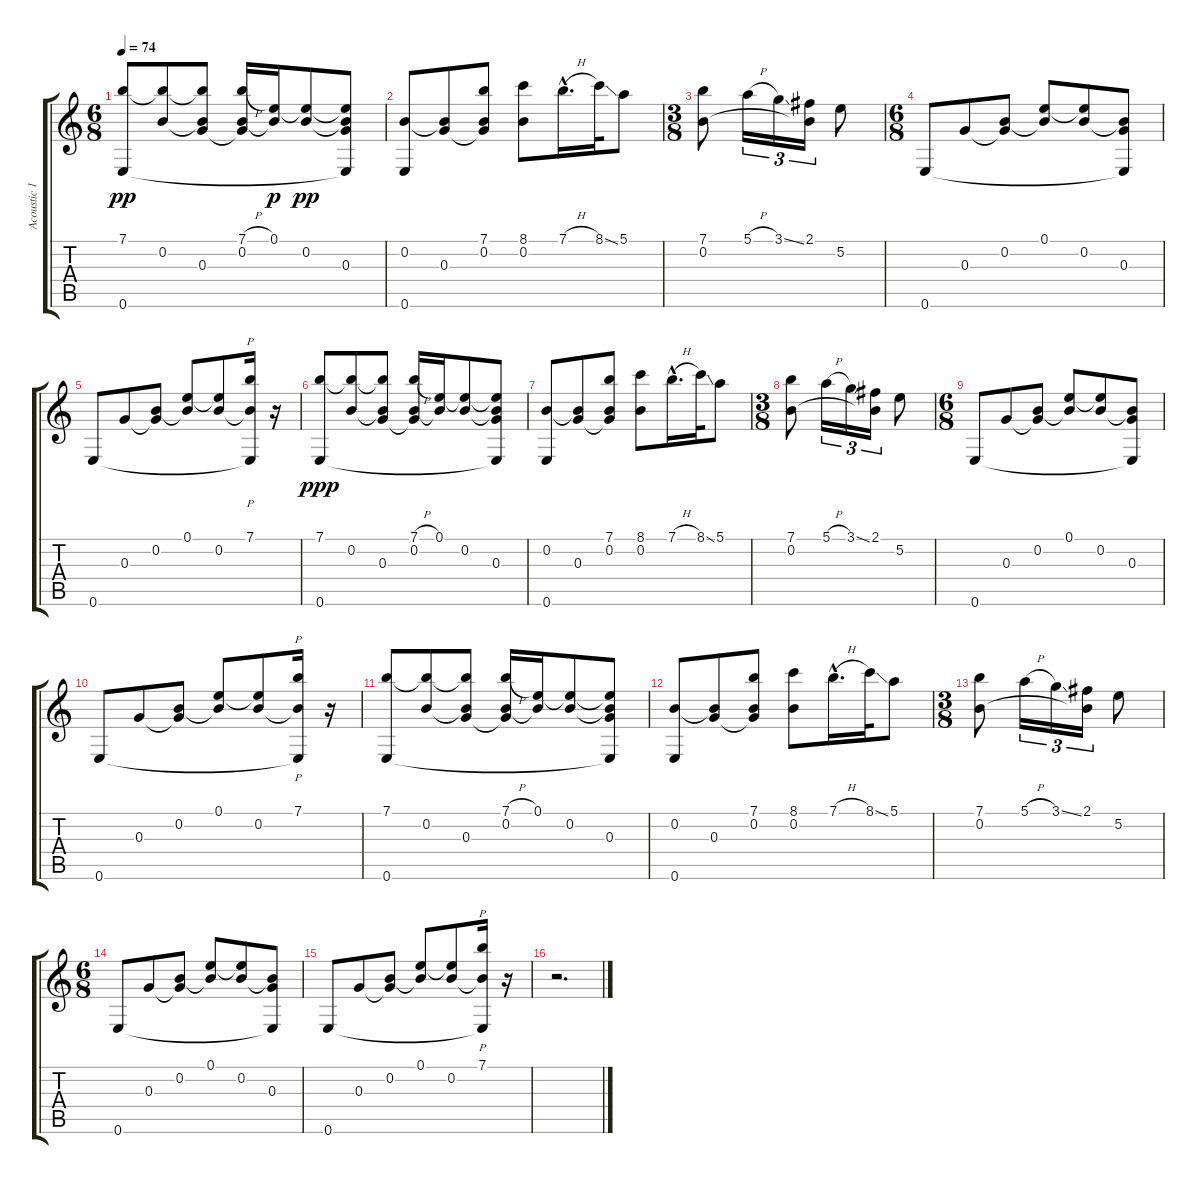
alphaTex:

\track ("Acoustic 1" "Acoustic 1") {instrument acousticguitarnylon}
\staff {score tabs}
\tuning (E4 B3 G3 D3 A2 E2) {hide}
\ts (6 8)
\tempo 74
\clef g2
\ks c
(7.1 0.6).8{dy pp} (7.1{t} 0.2).8 (7.1{t} 0.2{t} 0.3).8 (7.1{h} 0.2 0.3{t}).16 (0.1 0.2{t}).16{dy p} (0.1{t} 0.2).8{dy pp} (0.1{t} 0.2{t} 0.3 0.6{t}).8 |
(0.2 0.6).8 (0.2{t} 0.3).8 (7.1 0.2 0.3{t}).8 (8.1 0.2).8 7.1{h hac}.16{d} 8.1{ss}.32 5.1.8 |
\ts (3 8)
(7.1 0.2).8 5.1{h}.16{tu (3 2)} 3.1{ss}.16{tu (3 2)} (2.1 0.2{t}).16{tu (3 2)} 5.2.8 |
\ts (6 8)
0.6.8 0.3.8 (0.2 0.3{t}).8 (0.1 0.2{t}).8 (0.1{t} 0.2).8 (0.2{t} 0.3 0.6{t}).8 |
0.6.8 0.3.8 (0.2 0.3{t}).8 (0.1 0.2{t}).8 (0.1{t} 0.2).8 (7.1 0.2{t} 0.6{t}).16{p} r.16 |
(7.1 0.6).8{dy ppp} (7.1{t} 0.2).8 (7.1{t} 0.2{t} 0.3).8 (7.1{h} 0.2 0.3{t}).16 (0.1 0.2{t}).16 (0.1{t} 0.2).8 (0.1{t} 0.2{t} 0.3 0.6{t}).8 |
(0.2 0.6).8 (0.2{t} 0.3).8 (7.1 0.2 0.3{t}).8 (8.1 0.2).8 7.1{h hac}.16{d} 8.1{ss}.32 5.1.8 |
\ts (3 8)
(7.1 0.2).8 5.1{h}.16{tu (3 2)} 3.1{ss}.16{tu (3 2)} (2.1 0.2{t}).16{tu (3 2)} 5.2.8 |
\ts (6 8)
0.6.8 0.3.8 (0.2 0.3{t}).8 (0.1 0.2{t}).8 (0.1{t} 0.2).8 (0.2{t} 0.3 0.6{t}).8 |
0.6.8 0.3.8 (0.2 0.3{t}).8 (0.1 0.2{t}).8 (0.1{t} 0.2).8 (7.1 0.2{t} 0.6{t}).16{p} r.16 |
(7.1 0.6).8 (7.1{t} 0.2).8 (7.1{t} 0.2{t} 0.3).8 (7.1{h} 0.2 0.3{t}).16 (0.1 0.2{t}).16 (0.1{t} 0.2).8 (0.1{t} 0.2{t} 0.3 0.6{t}).8 |
(0.2 0.6).8 (0.2{t} 0.3).8 (7.1 0.2 0.3{t}).8 (8.1 0.2).8 7.1{h hac}.16{d} 8.1{ss}.32 5.1.8 |
\ts (3 8)
(7.1 0.2).8 5.1{h}.16{tu (3 2)} 3.1{ss}.16{tu (3 2)} (2.1 0.2{t}).16{tu (3 2)} 5.2.8 |
\ts (6 8)
0.6.8{volume 0} 0.3.8 (0.2 0.3{t}).8 (0.1 0.2{t}).8 (0.1{t} 0.2).8 (0.2{t} 0.3 0.6{t}).8 |
0.6.8 0.3.8 (0.2 0.3{t}).8 (0.1 0.2{t}).8 (0.1{t} 0.2).8 (7.1 0.2{t} 0.6{t}).16{p} r.16 |
r.2{d}
